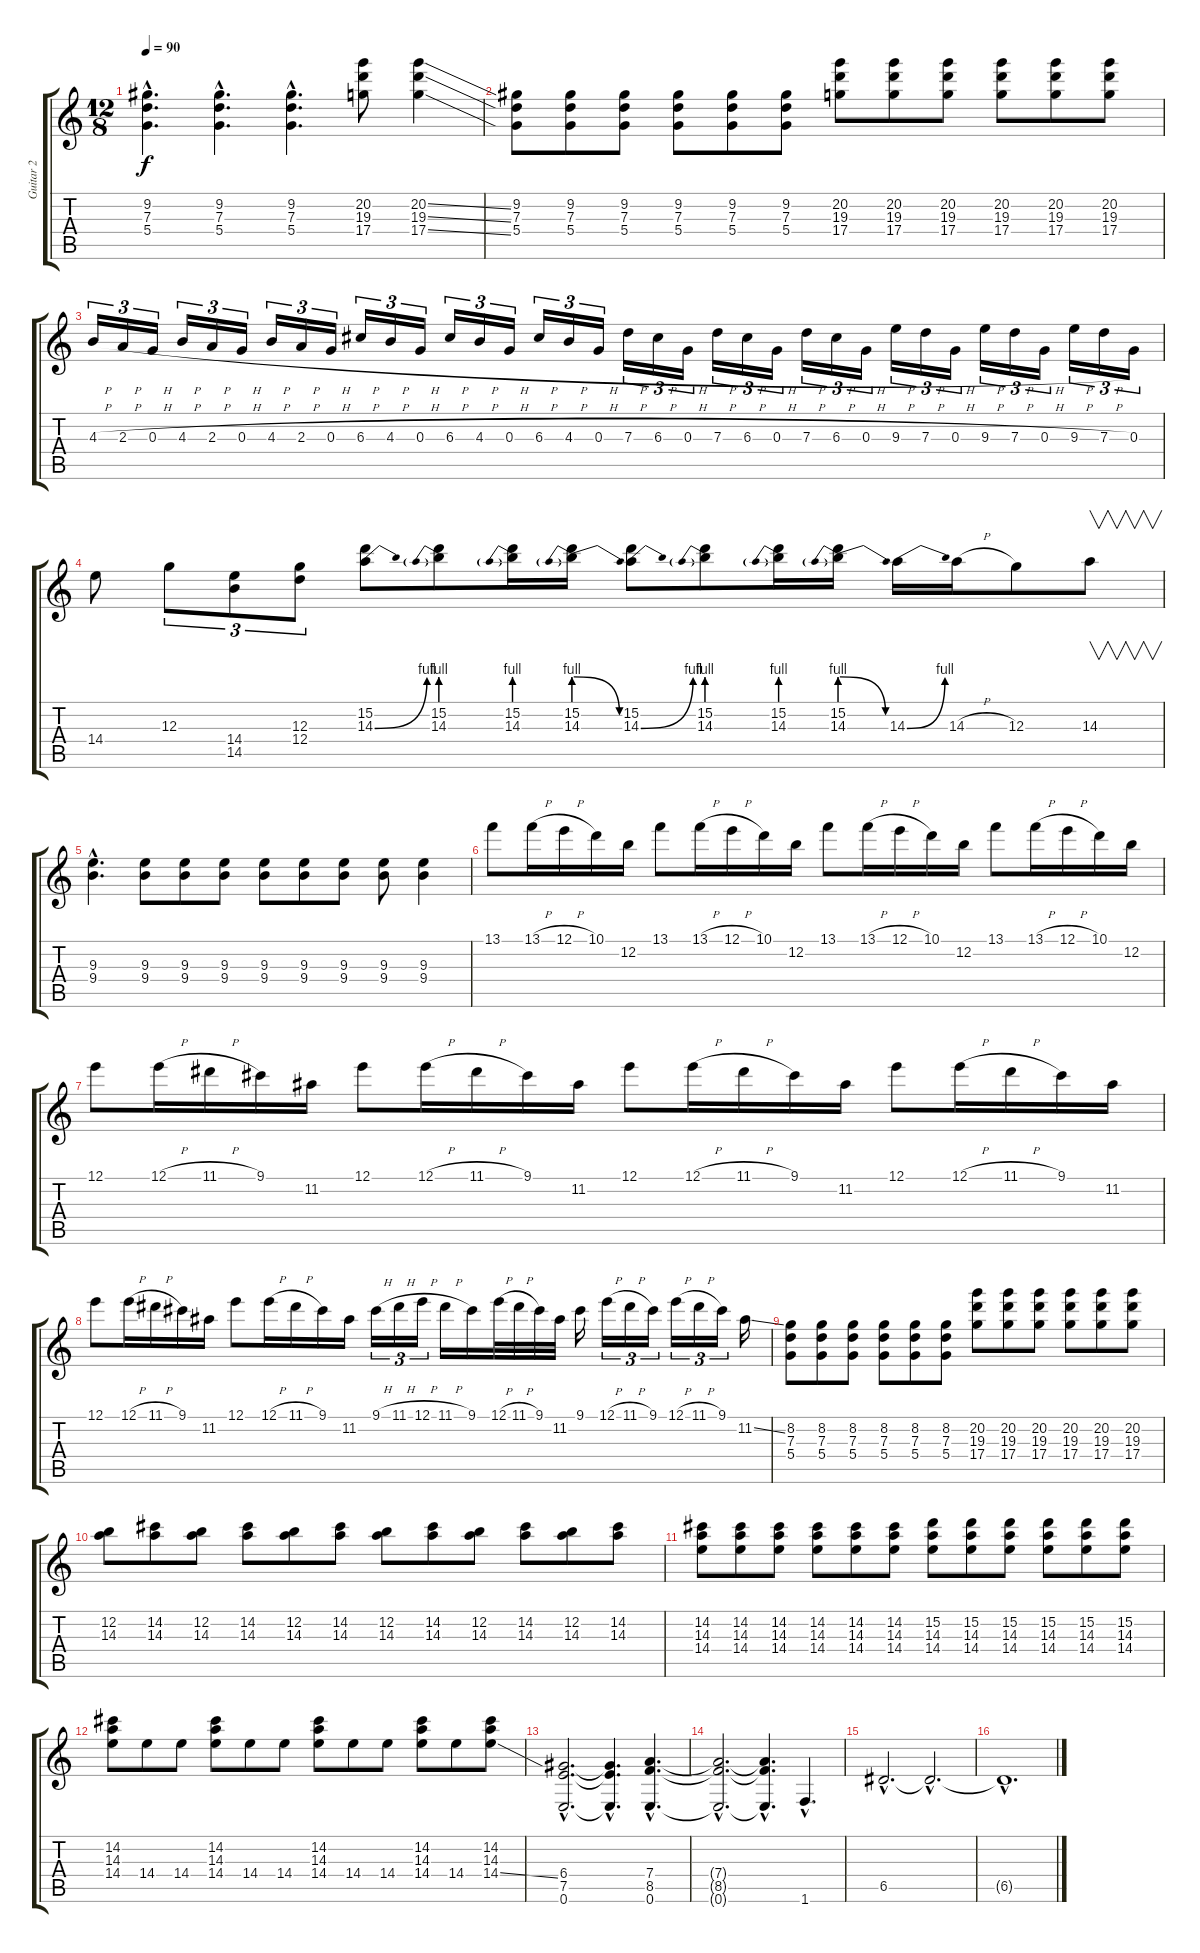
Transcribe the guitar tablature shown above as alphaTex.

\track ("Guitar 2" "Guitar 2") {instrument overdrivenguitar}
\staff {score tabs}
\tuning (E4 B3 G3 D3 A2 E2) {hide}
\ts (12 8)
\tempo 90
\clef g2
\ks c
(9.2{hac} 7.3{hac} 5.4{hac}).4{d dy f} (9.2{hac} 7.3{hac} 5.4{hac}).4{d} (9.2{hac} 7.3{hac} 5.4{hac}).4{d} (20.2 19.3 17.4).8 (20.2{ss} 19.3{ss} 17.4{ss}).4 |
(9.2 7.3 5.4).8 (9.2 7.3 5.4).8 (9.2 7.3 5.4).8 (9.2 7.3 5.4).8 (9.2 7.3 5.4).8 (9.2 7.3 5.4).8 (20.2 19.3 17.4).8 (20.2 19.3 17.4).8 (20.2 19.3 17.4).8 (20.2 19.3 17.4).8 (20.2 19.3 17.4).8 (20.2 19.3 17.4).8 |
4.3{h}.16{tu (3 2)} 2.3{h}.16{tu (3 2)} 0.3{h}.16{tu (3 2)} 4.3{h}.16{tu (3 2)} 2.3{h}.16{tu (3 2)} 0.3{h}.16{tu (3 2)} 4.3{h}.16{tu (3 2)} 2.3{h}.16{tu (3 2)} 0.3{h}.16{tu (3 2)} 6.3{h}.16{tu (3 2)} 4.3{h}.16{tu (3 2)} 0.3{h}.16{tu (3 2)} 6.3{h}.16{tu (3 2)} 4.3{h}.16{tu (3 2)} 0.3{h}.16{tu (3 2)} 6.3{h}.16{tu (3 2)} 4.3{h}.16{tu (3 2)} 0.3{h}.16{tu (3 2)} 7.3{h}.16{tu (3 2)} 6.3{h}.16{tu (3 2)} 0.3{h}.16{tu (3 2)} 7.3{h}.16{tu (3 2)} 6.3{h}.16{tu (3 2)} 0.3{h}.16{tu (3 2)} 7.3{h}.16{tu (3 2)} 6.3{h}.16{tu (3 2)} 0.3{h}.16{tu (3 2)} 9.3{h}.16{tu (3 2)} 7.3{h}.16{tu (3 2)} 0.3{h}.16{tu (3 2)} 9.3{h}.16{tu (3 2)} 7.3{h}.16{tu (3 2)} 0.3{h}.16{tu (3 2)} 9.3{h}.16{tu (3 2)} 7.3{h}.16{tu (3 2)} 0.3.16{tu (3 2)} |
14.4.8 12.3.8{tu (3 2)} (14.4 14.5).8{tu (3 2)} (12.3 12.4).8{tu (3 2)} (15.2 14.3{be (bend 0 0 60 4)}).8 (15.2 14.3{be (prebend 0 4 60 4)}).8 (15.2 14.3{be (prebend 0 4 60 4)}).16 (15.2 14.3{be (prebendrelease 0 4 60 0)}).16 (15.2 14.3{be (bend 0 0 60 4)}).8 (15.2 14.3{be (prebend 0 4 60 4)}).8 (15.2 14.3{be (prebend 0 4 60 4)}).16 (15.2 14.3{be (prebendrelease 0 4 60 0)}).16 14.3{be (bend 0 0 60 4)}.16 14.3{h}.16 12.3.8 14.3.8{v} |
(9.3{hac} 9.4{hac}).4{d} (9.3 9.4).8 (9.3 9.4).8 (9.3 9.4).8 (9.3 9.4).8 (9.3 9.4).8 (9.3 9.4).8 (9.3 9.4).8 (9.3 9.4).4 |
13.1.8 13.1{h}.16 12.1{h}.16 10.1.16 12.2.16 13.1.8 13.1{h}.16 12.1{h}.16 10.1.16 12.2.16 13.1.8 13.1{h}.16 12.1{h}.16 10.1.16 12.2.16 13.1.8 13.1{h}.16 12.1{h}.16 10.1.16 12.2.16 |
12.1.8 12.1{h}.16 11.1{h}.16 9.1.16 11.2.16 12.1.8 12.1{h}.16 11.1{h}.16 9.1.16 11.2.16 12.1.8 12.1{h}.16 11.1{h}.16 9.1.16 11.2.16 12.1.8 12.1{h}.16 11.1{h}.16 9.1.16 11.2.16 |
12.1.8 12.1{h}.16 11.1{h}.16 9.1.16 11.2.16 12.1.8 12.1{h}.16 11.1{h}.16 9.1.16 11.2.16 9.1{h}.16{tu (3 2)} 11.1{h}.16{tu (3 2)} 12.1{h}.16{tu (3 2)} 11.1{h}.16 9.1.16 12.1{h}.32 11.1{h}.32 9.1.32 11.2.32 9.1.16 12.1{h}.16{tu (3 2)} 11.1{h}.16{tu (3 2)} 9.1.16{tu (3 2)} 12.1{h}.16{tu (3 2)} 11.1{h}.16{tu (3 2)} 9.1.16{tu (3 2)} 11.2{ss}.16 |
(8.2 7.3 5.4).8 (8.2 7.3 5.4).8 (8.2 7.3 5.4).8 (8.2 7.3 5.4).8 (8.2 7.3 5.4).8 (8.2 7.3 5.4).8 (20.2 19.3 17.4).8 (20.2 19.3 17.4).8 (20.2 19.3 17.4).8 (20.2 19.3 17.4).8 (20.2 19.3 17.4).8 (20.2 19.3 17.4).8 |
(12.2 14.3).8 (14.2 14.3).8 (12.2 14.3).8 (14.2 14.3).8 (12.2 14.3).8 (14.2 14.3).8 (12.2 14.3).8 (14.2 14.3).8 (12.2 14.3).8 (14.2 14.3).8 (12.2 14.3).8 (14.2 14.3).8 |
(14.2 14.3 14.4).8 (14.2 14.3 14.4).8 (14.2 14.3 14.4).8 (14.2 14.3 14.4).8 (14.2 14.3 14.4).8 (14.2 14.3 14.4).8 (15.2 14.3 14.4).8 (15.2 14.3 14.4).8 (15.2 14.3 14.4).8 (15.2 14.3 14.4).8 (15.2 14.3 14.4).8 (15.2 14.3 14.4).8 |
(14.2 14.3 14.4).8 14.4.8 14.4.8 (14.2 14.3 14.4).8 14.4.8 14.4.8 (14.2 14.3 14.4).8 14.4.8 14.4.8 (14.2 14.3 14.4).8 14.4.8 (14.2 14.3 14.4{ss}).8 |
(6.4{hac} 7.5{hac} 0.6{hac}).2{d} (6.4{hac t} 7.5{hac t} 0.6{hac t}).4{d} (7.4{hac} 8.5{hac} 0.6{hac}).4{d} |
(7.4{hac t} 8.5{hac t} 0.6{hac t}).2{d} (7.4{hac t} 8.5{hac t} 0.6{hac t}).4{d} 1.6{hac}.4{d} |
6.5{hac}.2{d} 6.5{hac t}.2{d} |
6.5{hac t}.1{d}
